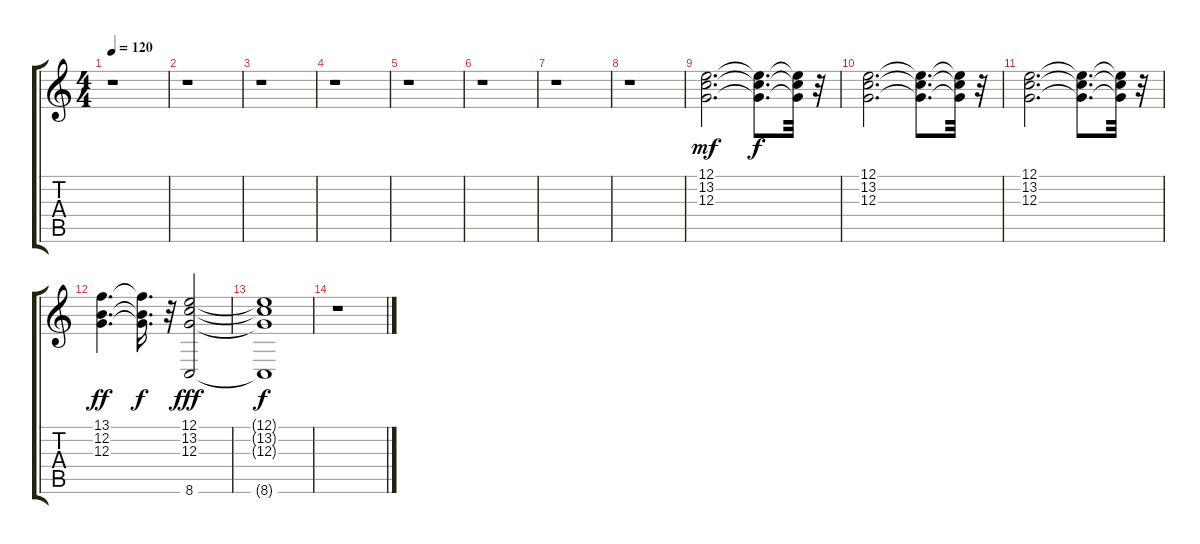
\track "" {instrument stringensemble1}
\staff {score tabs}
\tuning (E4 B3 G3 D3 A2 E2) {hide}
\ts (4 4)
\tempo 120
\clef g2
\ks c
r.1{dy mf} |
r.1 |
r.1 |
r.1 |
r.1 |
r.1 |
r.1 |
r.1 |
(12.1 13.2 12.3).2{d} (12.1{t} 13.2{t} 12.3{t}).8{d dy f} (12.1{t} 13.2{t} 12.3{t}).32 r.32 |
(12.1 13.2 12.3).2{d} (12.1{t} 13.2{t} 12.3{t}).8{d} (12.1{t} 13.2{t} 12.3{t}).32 r.32 |
(12.1 13.2 12.3).2{d} (12.1{t} 13.2{t} 12.3{t}).8{d} (12.1{t} 13.2{t} 12.3{t}).32 r.32 |
(13.1 12.2 12.3).4{d dy ff} (13.1{t} 12.2{t} 12.3{t}).16{d dy f} r.32 (12.1 13.2 12.3 8.6).2{dy fff} |
(12.1{t} 13.2{t} 12.3{t} 8.6{t}).1{dy f} |
r.1
